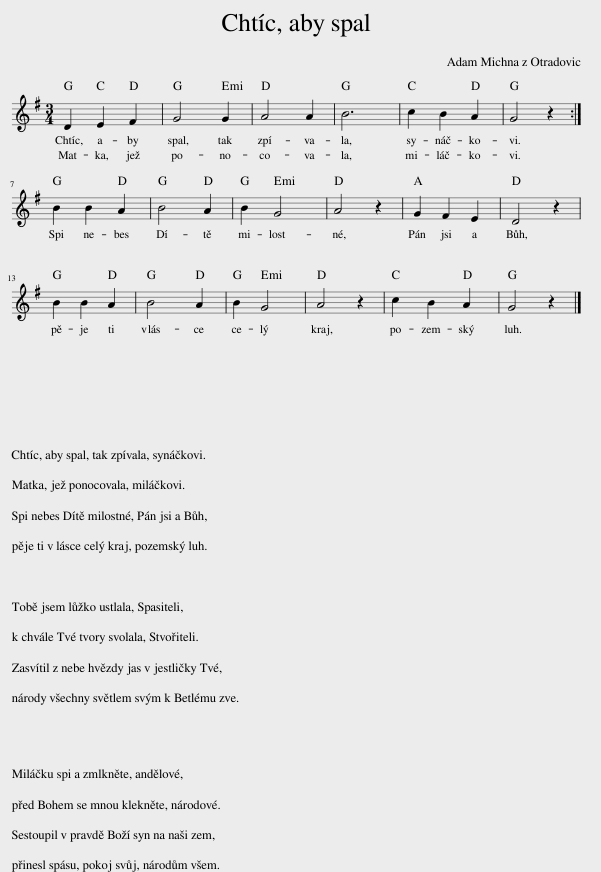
X:1
L:1/8
M:3/4
I:linebreak $
K:G
V:1 treble
V:1
 D2 E2 F2 | G4 G2 | A4 A2 | B6 | c2 B2 A2 | %5
 G4 z2 :|$ B2 B2 A2 | B4 A2 | B2 G4 | A4 z2 | %10
 G2 F2 E2 | D4 z2 |$ B2 B2 A2 | B4 A2 | B2 G4 | %15
 A4 z2 | c2 B2 A2 | G4 z2 |] %18
